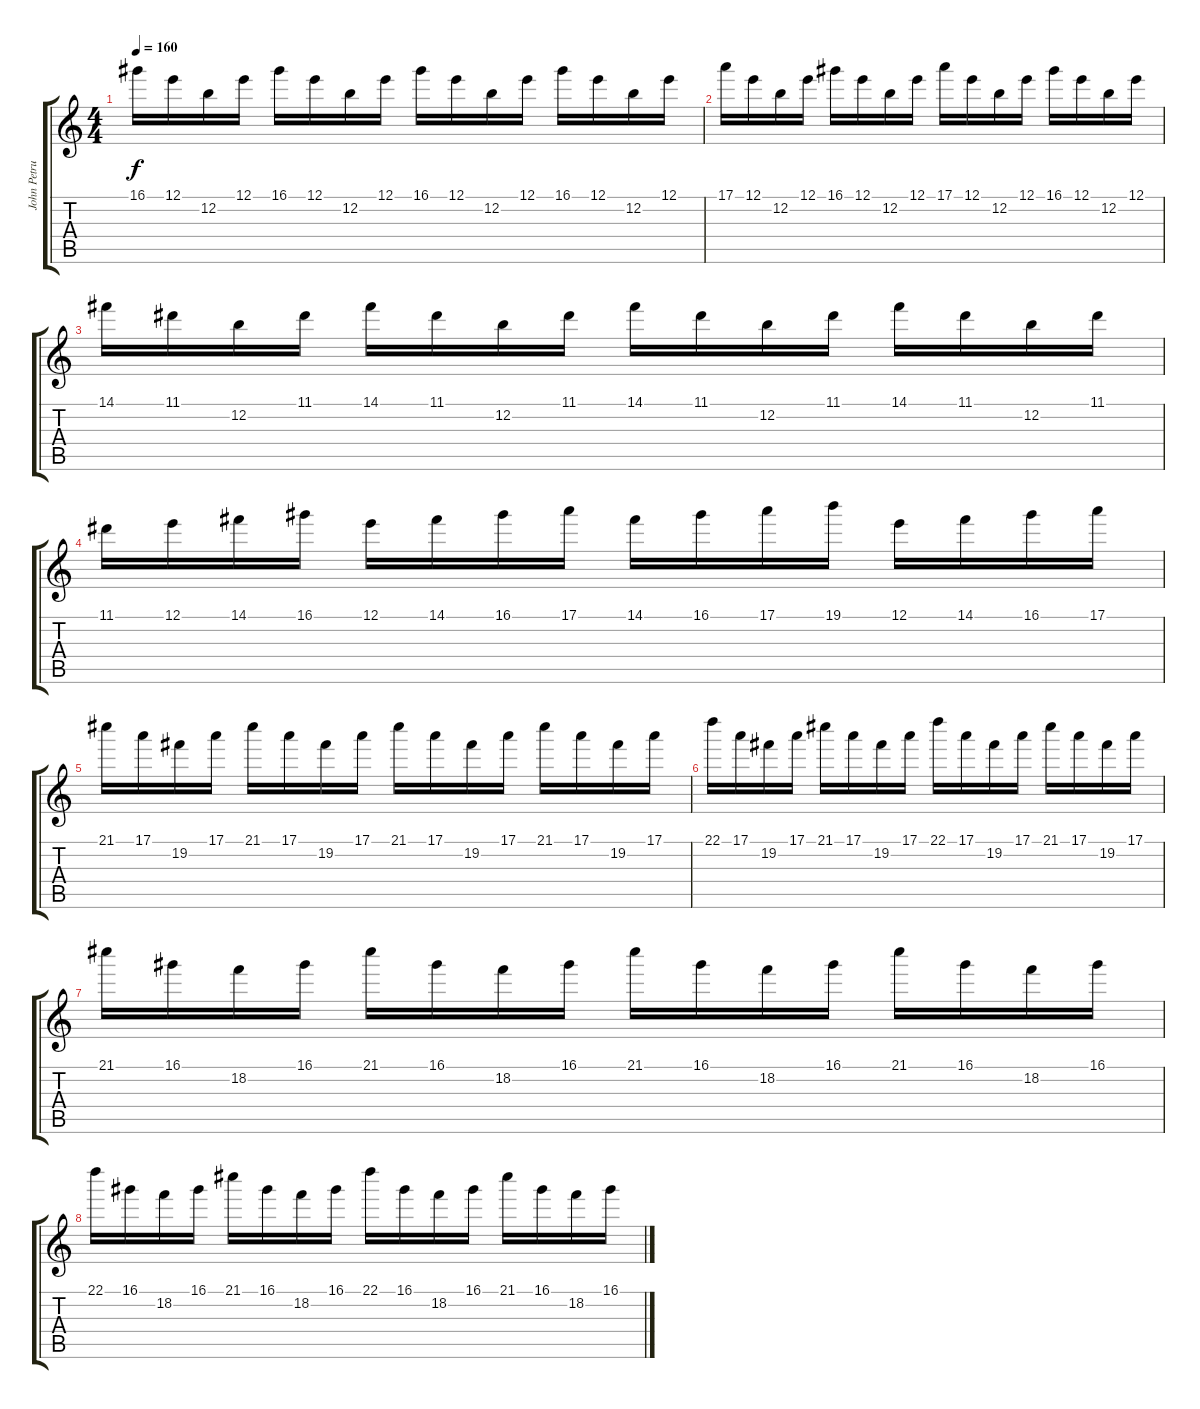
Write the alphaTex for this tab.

\track ("John Petrucci Acoustic/Solo Guitar" "John Petru") {instrument acousticguitarsteel}
\staff {score tabs}
\tuning (E4 B3 G3 D3 A2 E2) {hide}
\ts (4 4)
\tempo 160
\clef g2
\ks c
16.1.16{dy f} 12.1.16 12.2.16 12.1.16 16.1.16 12.1.16 12.2.16 12.1.16 16.1.16 12.1.16 12.2.16 12.1.16 16.1.16 12.1.16 12.2.16 12.1.16 |
17.1.16 12.1.16 12.2.16 12.1.16 16.1.16 12.1.16 12.2.16 12.1.16 17.1.16 12.1.16 12.2.16 12.1.16 16.1.16 12.1.16 12.2.16 12.1.16 |
14.1.16 11.1.16 12.2.16 11.1.16 14.1.16 11.1.16 12.2.16 11.1.16 14.1.16 11.1.16 12.2.16 11.1.16 14.1.16 11.1.16 12.2.16 11.1.16 |
11.1.16 12.1.16 14.1.16 16.1.16 12.1.16 14.1.16 16.1.16 17.1.16 14.1.16 16.1.16 17.1.16 19.1.16 12.1.16 14.1.16 16.1.16 17.1.16 |
21.1.16{volume 10} 17.1.16 19.2.16 17.1.16 21.1.16 17.1.16 19.2.16 17.1.16 21.1.16 17.1.16 19.2.16 17.1.16 21.1.16 17.1.16 19.2.16 17.1.16 |
22.1.16 17.1.16 19.2.16 17.1.16 21.1.16 17.1.16 19.2.16 17.1.16 22.1.16 17.1.16 19.2.16 17.1.16 21.1.16 17.1.16 19.2.16 17.1.16 |
21.1.16 16.1.16 18.2.16 16.1.16 21.1.16 16.1.16 18.2.16 16.1.16 21.1.16 16.1.16 18.2.16 16.1.16 21.1.16 16.1.16 18.2.16 16.1.16 |
22.1.16 16.1.16 18.2.16 16.1.16 21.1.16 16.1.16 18.2.16 16.1.16 22.1.16 16.1.16 18.2.16 16.1.16 21.1.16 16.1.16 18.2.16 16.1.16
